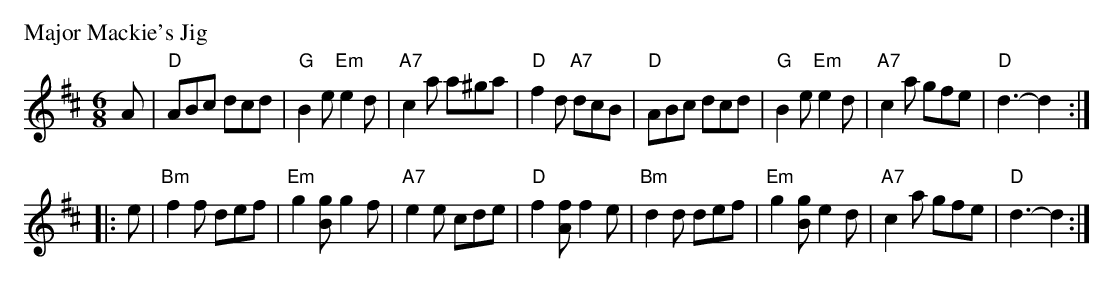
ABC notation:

X:1
P: Major Mackie's Jig
M: 6/8
L: 1/8
K: D
   A \
| "D"ABc dcd | "G"B2e "Em"e2d | "A7"c2a a^ga | "D"f2d "A7"dcB \
| "D"ABc dcd | "G"B2e "Em"e2d | "A7"c2a gfe | "D"d3- d2 :|
|: e \
| "Bm"f2f def | "Em"g2[gB] g2f | "A7"e2e cde | "D"f2[fA] f2e \
| "Bm"d2d def | "Em"g2[gB] e2d | "A7"c2a gfe | "D"d3- d2 :|
